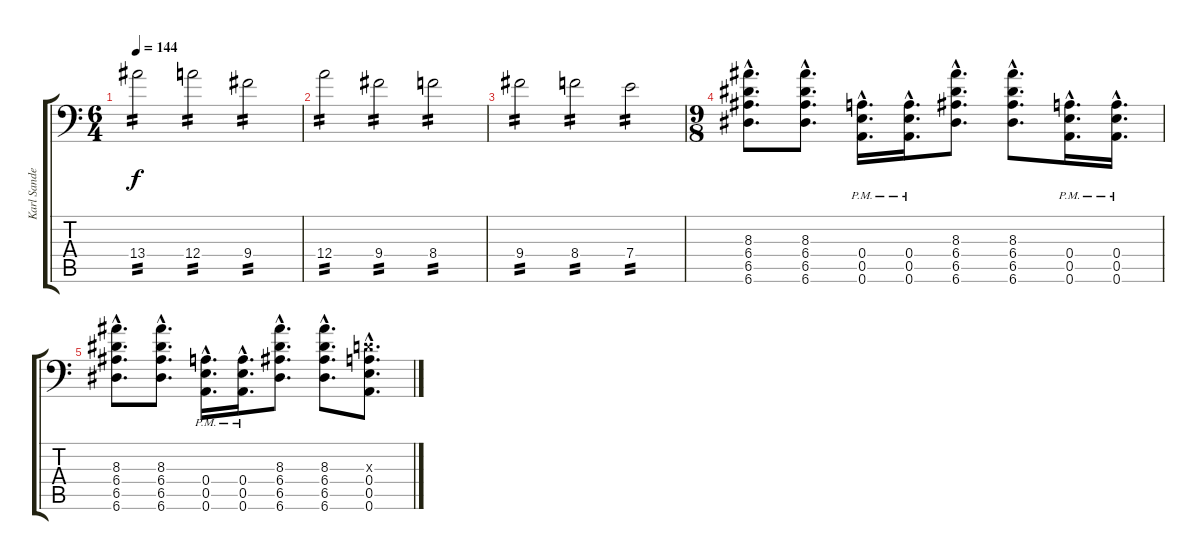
\track ("Karl Sanders" "Karl Sande") {instrument distortionguitar}
\staff {score tabs}
\tuning (B3 Gb3 D3 A2 E2 A1) {hide}
\ts (6 4)
\tempo 144
\clef f4
\ks c
13.4.2{tp 2 dy f} 12.4.2{tp 2} 9.4.2{tp 2} |
12.4.2{tp 2} 9.4.2{tp 2} 8.4.2{tp 2} |
9.4.2{tp 2} 8.4.2{tp 2} 7.4.2{tp 2} |
\ts (9 8)
(8.3{hac} 6.4{hac} 6.5{hac} 6.6{hac}).8{d} (8.3{hac} 6.4{hac} 6.5{hac} 6.6{hac}).8{d} (0.4{hac pm} 0.5{hac pm} 0.6{hac pm}).16{d} (0.4{hac pm} 0.5{hac pm} 0.6{hac pm}).16{d} (8.3{hac} 6.4{hac} 6.5{hac} 6.6{hac}).8{d} (8.3{hac} 6.4{hac} 6.5{hac} 6.6{hac}).8{d} (0.4{hac pm} 0.5{hac pm} 0.6{hac pm}).16{d} (0.4{hac pm} 0.5{hac pm} 0.6{hac pm}).16{d} |
(8.3{hac} 6.4{hac} 6.5{hac} 6.6{hac}).8{d} (8.3{hac} 6.4{hac} 6.5{hac} 6.6{hac}).8{d} (0.4{hac pm} 0.5{hac pm} 0.6{hac pm}).16{d} (0.4{hac pm} 0.5{hac pm} 0.6{hac pm}).16{d} (8.3{hac} 6.4{hac} 6.5{hac} 6.6{hac}).8{d} (8.3{hac} 6.4{hac} 6.5{hac} 6.6{hac}).8{d} (0.3{hac x} 0.4{hac} 0.5{hac} 0.6{hac}).8{d}
